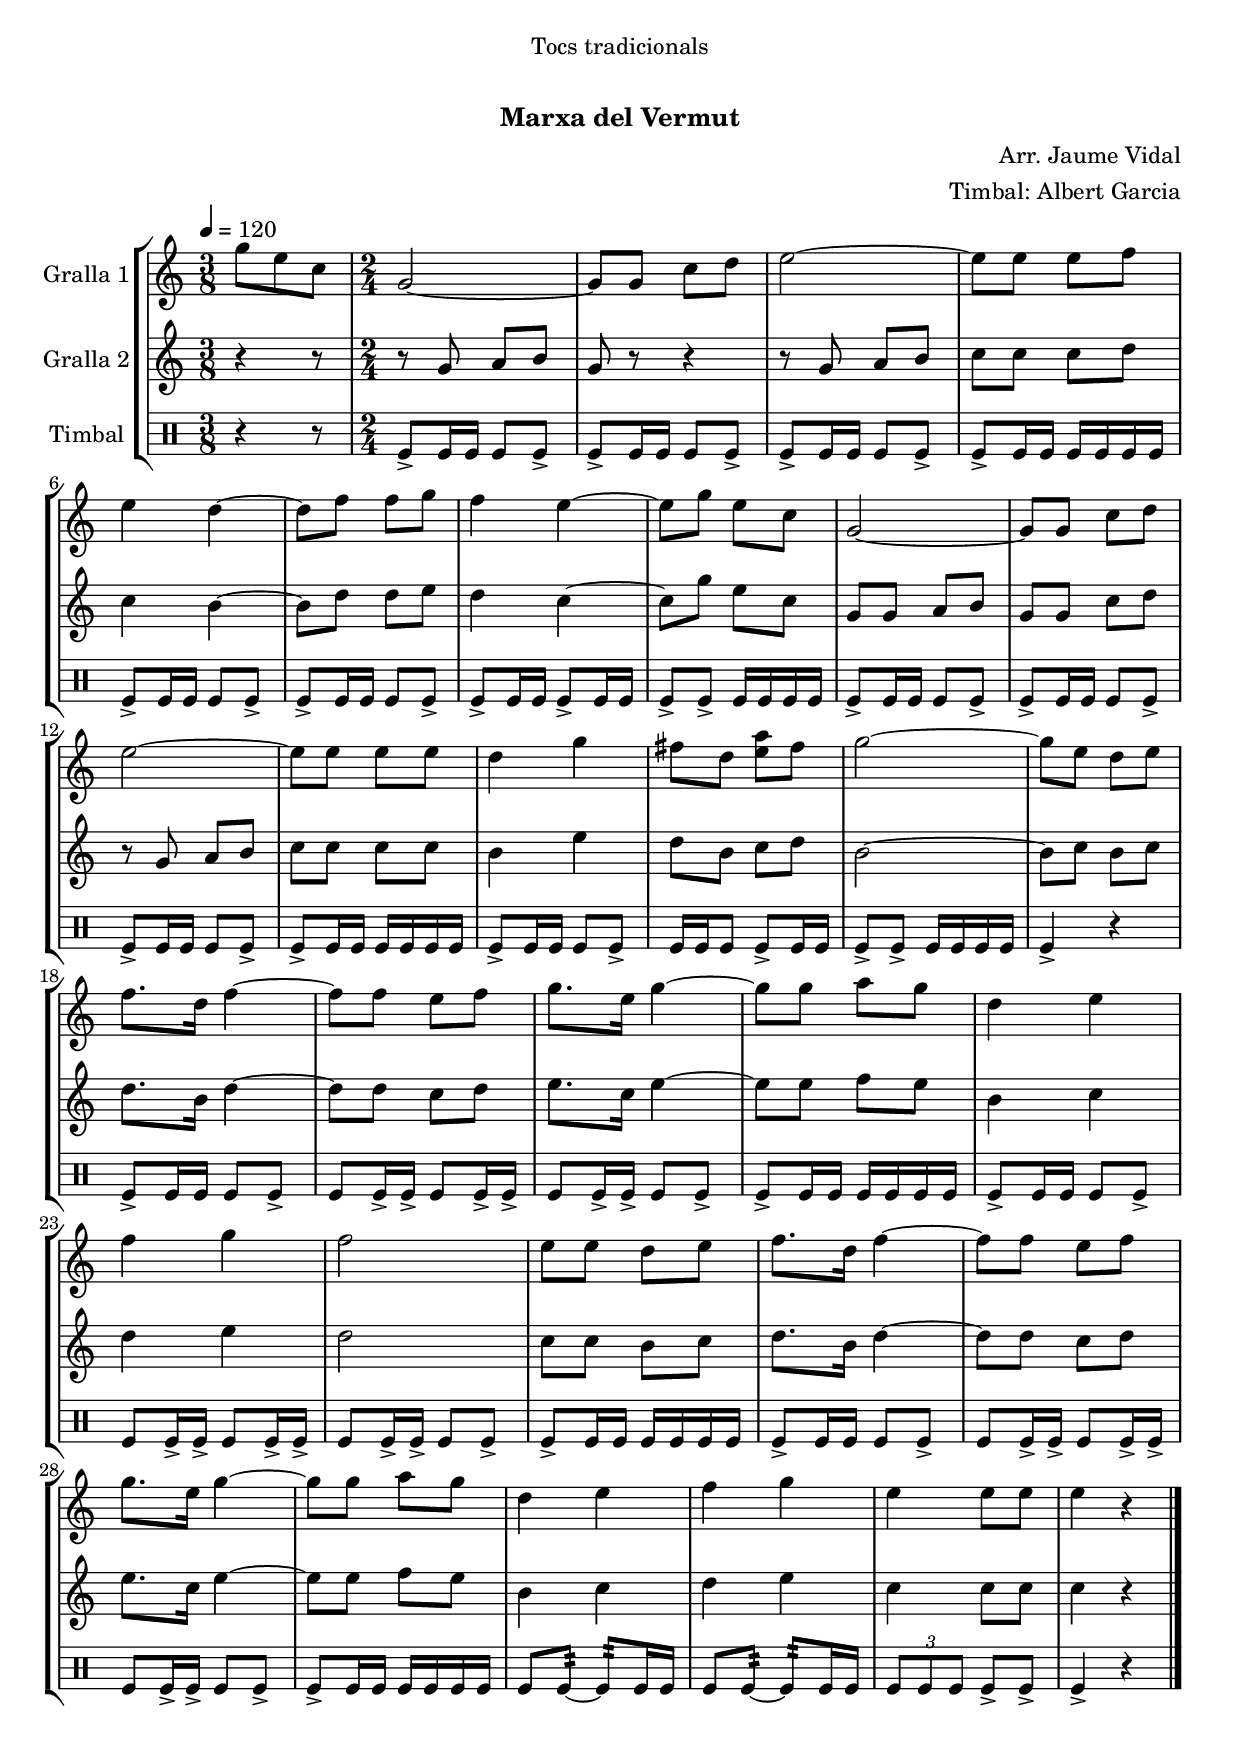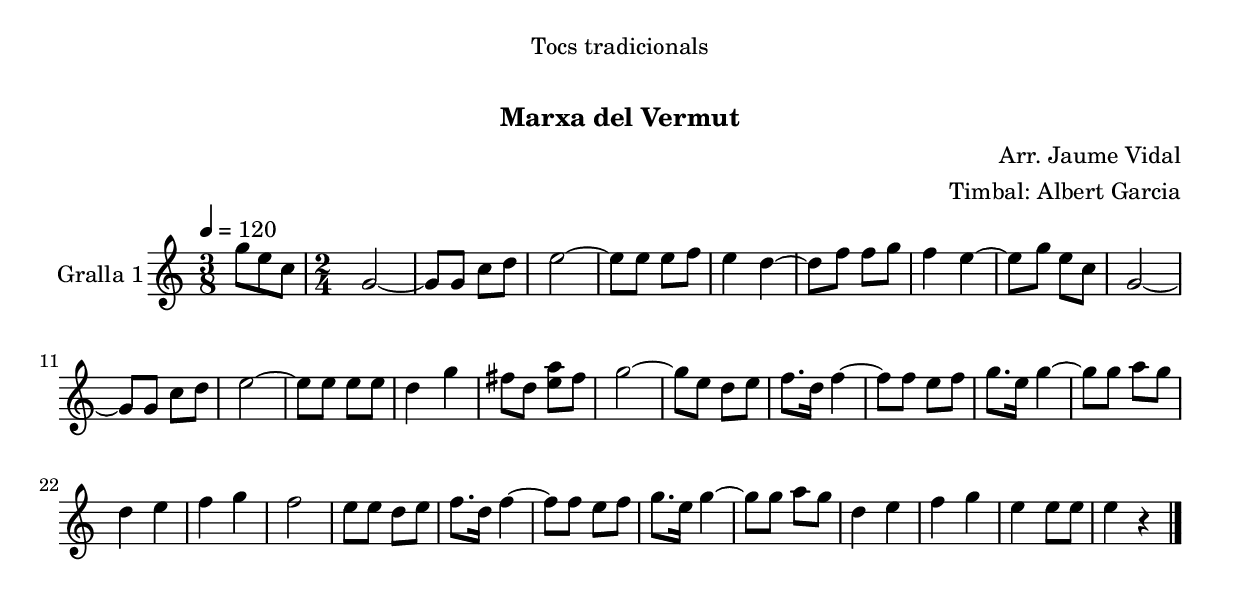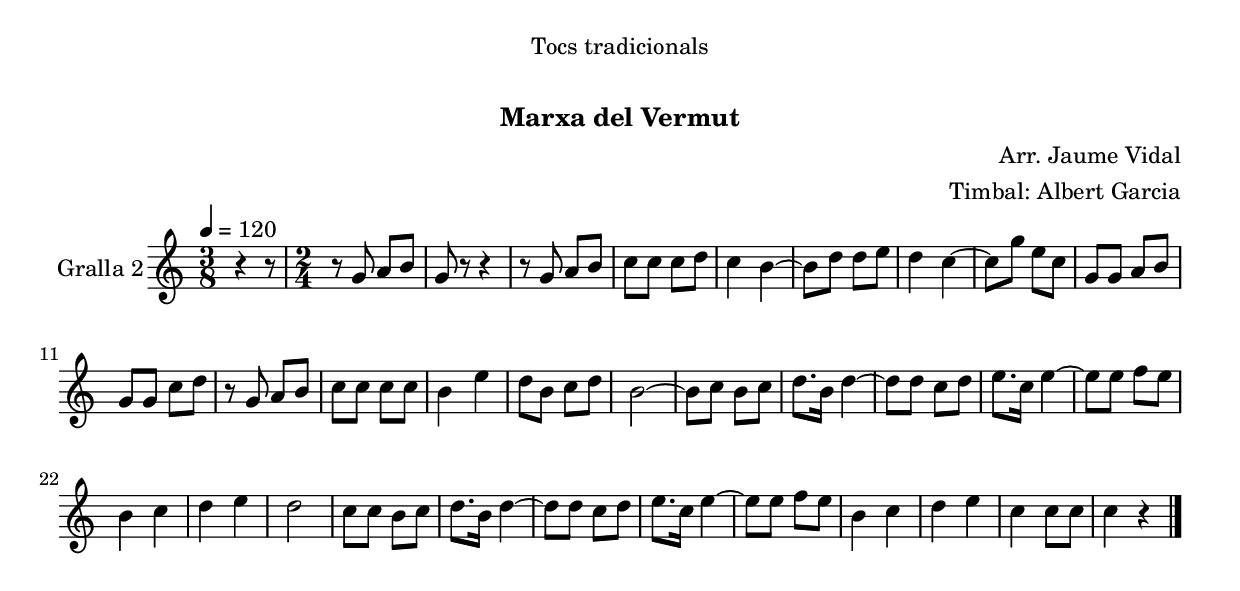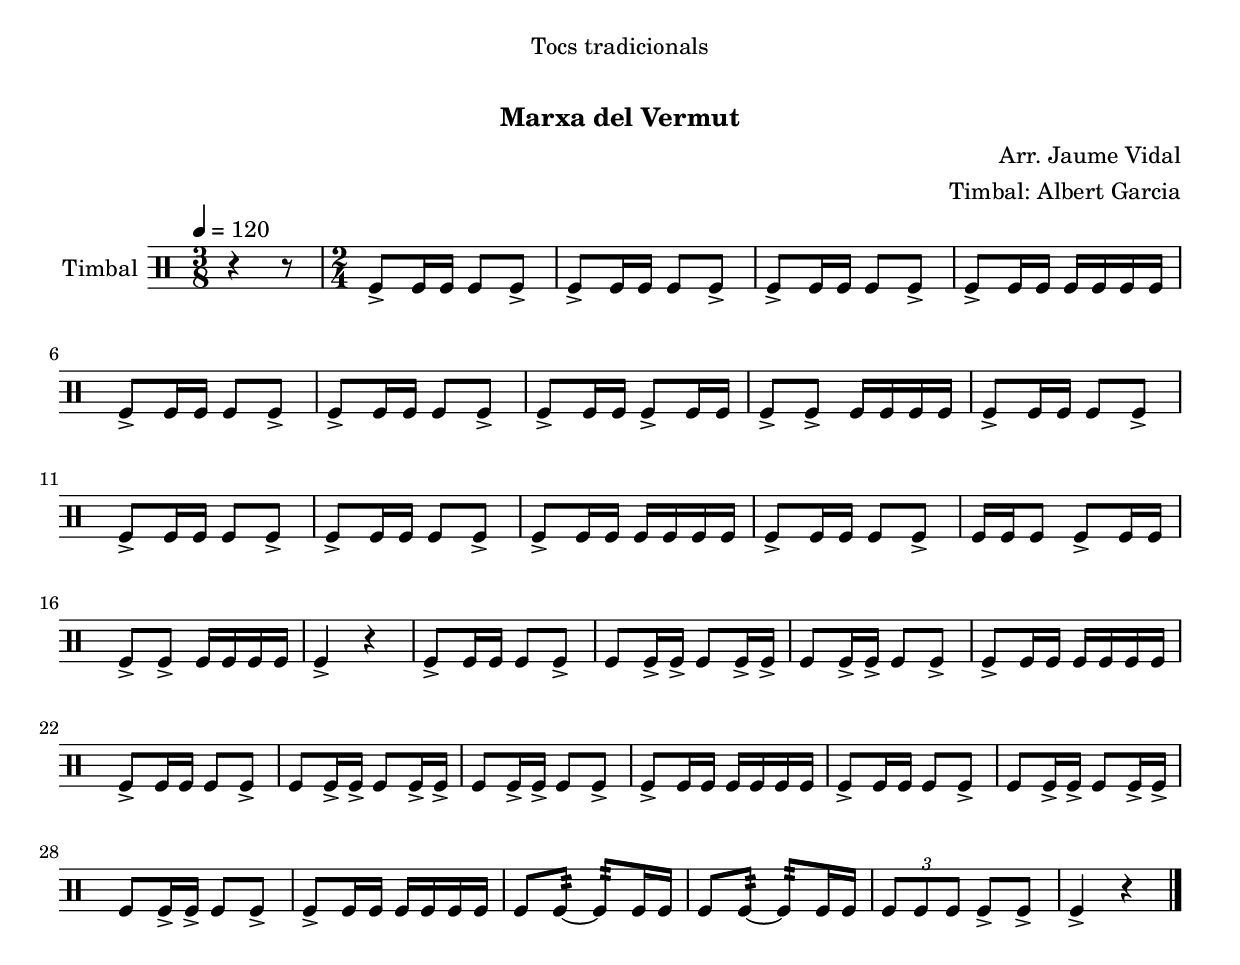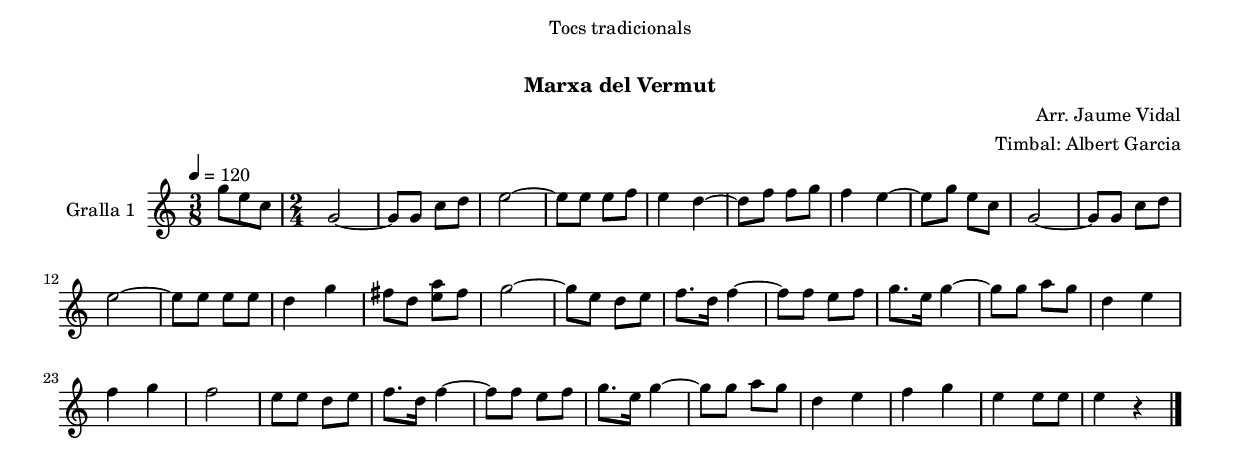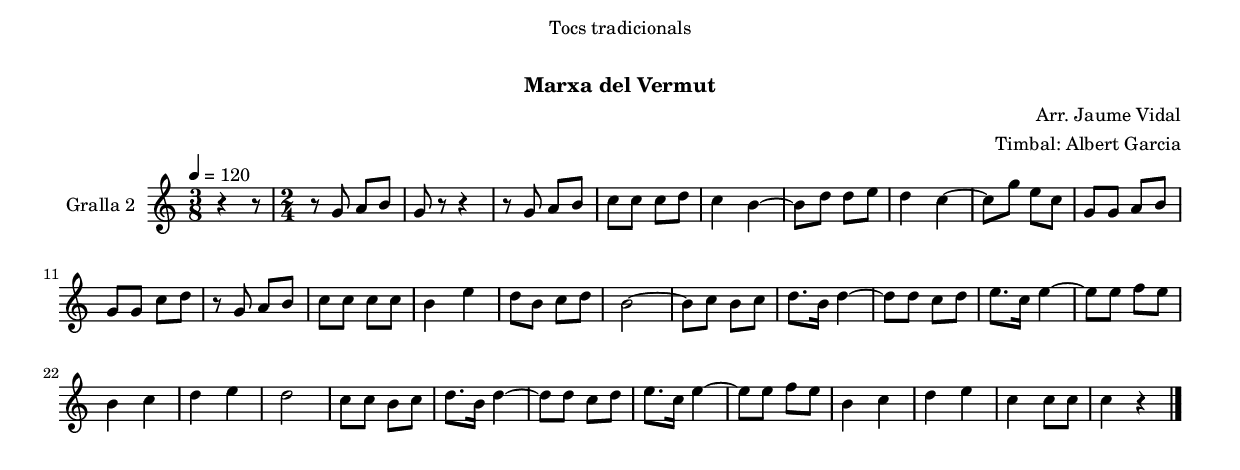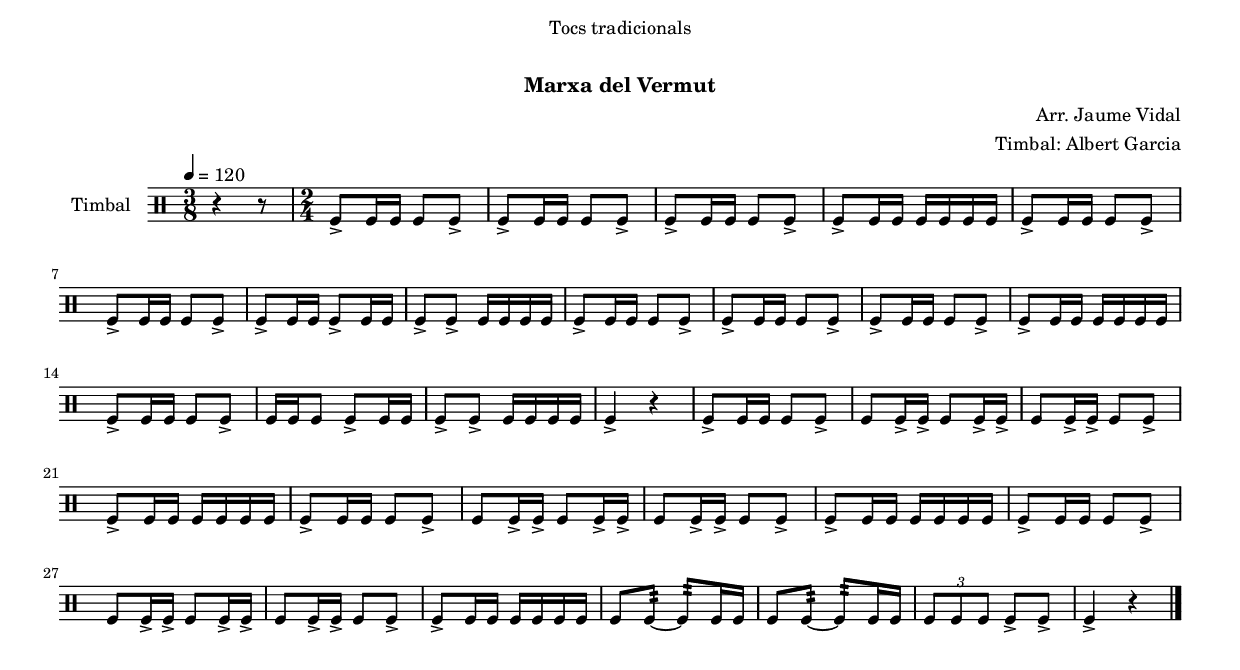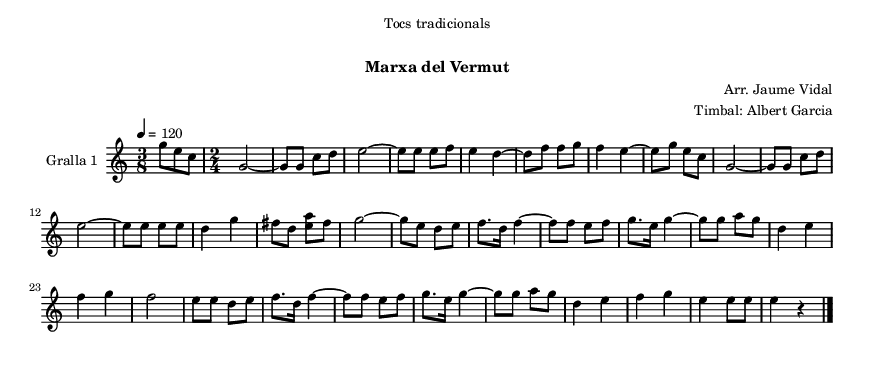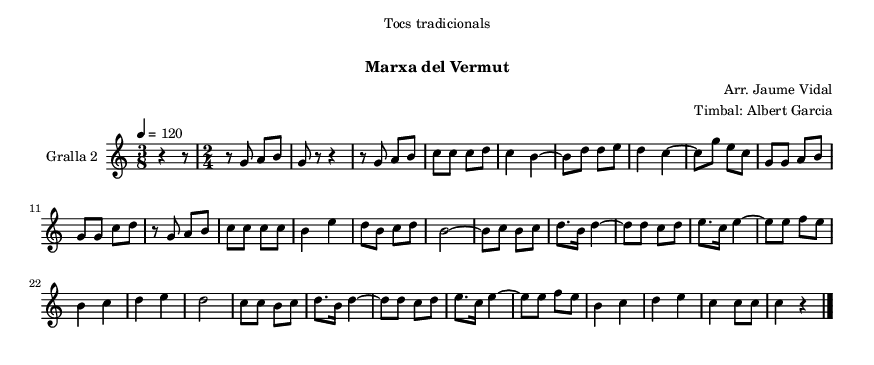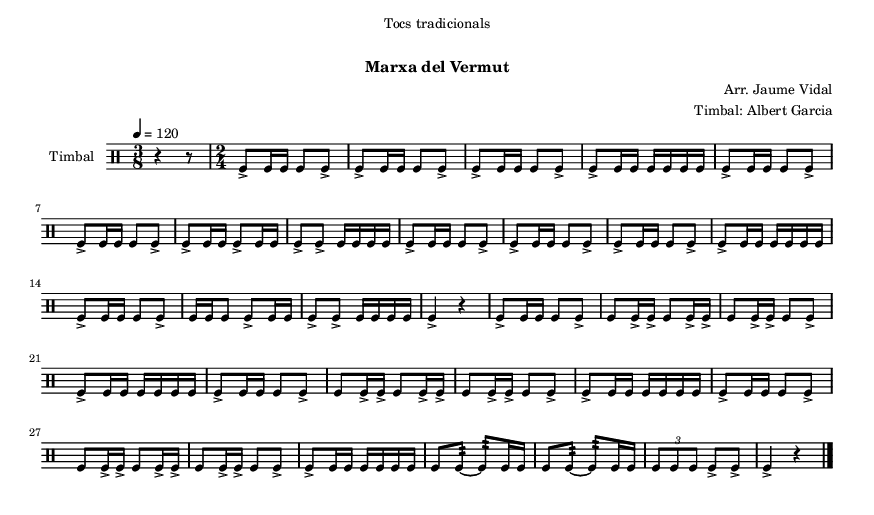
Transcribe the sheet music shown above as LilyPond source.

\version "2.16.0"

\header {
  dedication="Tocs tradicionals"
  title="   "
  subtitle="Marxa del Vermut"
  subsubtitle=""
  poet=""
  meter=""
  piece=""
  composer="Arr. Jaume Vidal"
  arranger="Timbal: Albert Garcia"
  opus=""
  instrument=""
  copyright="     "
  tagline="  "
}

liniaroAa =
\relative g''
{
  \tempo 4=120
  \clef treble
  \key c \major
  \time 3/8
  g8 e c  |
  \time 2/4   g2 ~  |
  g8 g c d  |
  e2 ~  |
  %05
  e8 e e f  |
  e4 d ~  |
  d8 f f g  |
  f4 e ~  |
  e8 g e c  |
  %10
  g2 ~  |
  g8 g c d  |
  e2 ~  |
  e8 e e e  |
  d4 g  |
  %15
  fis8 d <e a> fis  |
  g2 ~  |
  g8 e d e  |
  f8. d16 f4 ~  |
  f8 f e f  |
  %20
  g8. e16 g4 ~  |
  g8 g a g  |
  d4 e  |
  f4 g  |
  f2  |
  %25
  e8 e d e  |
  f8. d16 f4 ~  |
  f8 f e f  |
  g8. e16 g4 ~  |
  g8 g a g  |
  %30
  d4 e  |
  f4 g  |
  e4 e8 e  |
  e4 r  \bar "|."
}

liniaroAb =
\relative g'
{
  \tempo 4=120
  \clef treble
  \key c \major
  \time 3/8
  r4 r8  |
  \time 2/4   r8 g a b  |
  g8 r r4  |
  r8 g a b  |
  %05
  c8 c c d  |
  c4 b ~  |
  b8 d d e  |
  d4 c ~  |
  c8 g' e c  |
  %10
  g8 g a b  |
  g8 g c d  |
  r8 g, a b  |
  c8 c c c  |
  b4 e  |
  %15
  d8 b c d  |
  b2 ~  |
  b8 c b c  |
  d8. b16 d4 ~  |
  d8 d c d  |
  %20
  e8. c16 e4 ~  |
  e8 e f e  |
  b4 c  |
  d4 e  |
  d2  |
  %25
  c8 c b c  |
  d8. b16 d4 ~  |
  d8 d c d  |
  e8. c16 e4 ~  |
  e8 e f e  |
  %30
  b4 c  |
  d4 e  |
  c4 c8 c  |
  c4 r  \bar "|."
}

liniaroAc =
\drummode
{
  \tempo 4=120
  \time 3/8
  r4 r8  |
  \time 2/4   tomfl8-> tomfl16 tomfl tomfl8 tomfl->  |
  tomfl8-> tomfl16 tomfl tomfl8 tomfl->  |
  tomfl8-> tomfl16 tomfl tomfl8 tomfl->  |
  %05
  tomfl8-> tomfl16 tomfl tomfl tomfl tomfl tomfl  |
  tomfl8-> tomfl16 tomfl tomfl8 tomfl->  |
  tomfl8-> tomfl16 tomfl tomfl8 tomfl->  |
  tomfl8-> tomfl16 tomfl tomfl8-> tomfl16 tomfl  |
  tomfl8-> tomfl-> tomfl16 tomfl tomfl tomfl  |
  %10
  tomfl8-> tomfl16 tomfl tomfl8 tomfl->  |
  tomfl8-> tomfl16 tomfl tomfl8 tomfl->  |
  tomfl8-> tomfl16 tomfl tomfl8 tomfl->  |
  tomfl8-> tomfl16 tomfl tomfl tomfl tomfl tomfl  |
  tomfl8-> tomfl16 tomfl tomfl8 tomfl->  |
  %15
  tomfl16 tomfl tomfl8 tomfl-> tomfl16 tomfl  |
  tomfl8-> tomfl-> tomfl16 tomfl tomfl tomfl  |
  tomfl4-> r  |
  tomfl8-> tomfl16 tomfl tomfl8 tomfl->  |
  tomfl8 tomfl16-> tomfl-> tomfl8 tomfl16-> tomfl->  |
  %20
  tomfl8 tomfl16-> tomfl-> tomfl8 tomfl->  |
  tomfl8-> tomfl16 tomfl tomfl tomfl tomfl tomfl  |
  tomfl8-> tomfl16 tomfl tomfl8 tomfl->  |
  tomfl8 tomfl16-> tomfl-> tomfl8 tomfl16-> tomfl->  |
  tomfl8 tomfl16-> tomfl-> tomfl8 tomfl->  |
  %25
  tomfl8-> tomfl16 tomfl tomfl tomfl tomfl tomfl  |
  tomfl8-> tomfl16 tomfl tomfl8 tomfl->  |
  tomfl8 tomfl16-> tomfl-> tomfl8 tomfl16-> tomfl->  |
  tomfl8 tomfl16-> tomfl-> tomfl8 tomfl->  |
  tomfl8-> tomfl16 tomfl tomfl tomfl tomfl tomfl  |
  %30
  tomfl8 tomfl:32 ~ tomfl:32 tomfl16 tomfl  |
  tomfl8 tomfl:32 ~ tomfl:32 tomfl16 tomfl  |
  \times 2/3 { tomfl8 tomfl tomfl } tomfl-> tomfl->  |
  tomfl4-> r  \bar "|."
}

\book {

\paper {
  print-page-number = false
  #(set-paper-size "a4")
  #(layout-set-staff-size 20)
}

\bookpart {
  \score {
    \new StaffGroup {
      \override Score.RehearsalMark #'self-alignment-X = #LEFT
      <<
        \new Staff \with {instrumentName = #"Gralla 1" } \liniaroAa
        \new Staff \with {instrumentName = #"Gralla 2" } \liniaroAb
        \new DrumStaff \with {instrumentName = #"Timbal" } \liniaroAc
      >>
    }
    \layout {}
  }\score { \unfoldRepeats
    \new StaffGroup {
      \override Score.RehearsalMark #'self-alignment-X = #LEFT
      <<
        \new Staff \with {instrumentName = #"Gralla 1" } \liniaroAa
        \new Staff \with {instrumentName = #"Gralla 2" } \liniaroAb
        \new DrumStaff \with {instrumentName = #"Timbal" } \liniaroAc
      >>
    }
    \midi {}
  }
}

\bookpart {
  \header {}
  \score {
    \new StaffGroup {
      \override Score.RehearsalMark #'self-alignment-X = #LEFT
      <<
        \new Staff \with {instrumentName = #"Gralla 1" } \liniaroAa
      >>
    }
    \layout {}
  }\score { \unfoldRepeats
    \new StaffGroup {
      \override Score.RehearsalMark #'self-alignment-X = #LEFT
      <<
        \new Staff \with {instrumentName = #"Gralla 1" } \liniaroAa
      >>
    }
    \midi {}
  }
}

\bookpart {
  \header {}
  \score {
    \new StaffGroup {
      \override Score.RehearsalMark #'self-alignment-X = #LEFT
      <<
        \new Staff \with {instrumentName = #"Gralla 2" } \liniaroAb
      >>
    }
    \layout {}
  }\score { \unfoldRepeats
    \new StaffGroup {
      \override Score.RehearsalMark #'self-alignment-X = #LEFT
      <<
        \new Staff \with {instrumentName = #"Gralla 2" } \liniaroAb
      >>
    }
    \midi {}
  }
}

\bookpart {
  \header {}
  \score {
    \new StaffGroup {
      \override Score.RehearsalMark #'self-alignment-X = #LEFT
      <<
        \new DrumStaff \with {instrumentName = #"Timbal" } \liniaroAc
      >>
    }
    \layout {}
  }\score { \unfoldRepeats
    \new StaffGroup {
      \override Score.RehearsalMark #'self-alignment-X = #LEFT
      <<
        \new DrumStaff \with {instrumentName = #"Timbal" } \liniaroAc
      >>
    }
    \midi {}
  }
}

}

\book {

\paper {
  print-page-number = false
  #(set-paper-size "a5landscape")
  #(layout-set-staff-size 16)
  #(define output-suffix "a5")
}

\bookpart {
  \header {}
  \score {
    \new StaffGroup {
      \override Score.RehearsalMark #'self-alignment-X = #LEFT
      <<
        \new Staff \with {instrumentName = #"Gralla 1" } \liniaroAa
      >>
    }
    \layout {}
  }
}

\bookpart {
  \header {}
  \score {
    \new StaffGroup {
      \override Score.RehearsalMark #'self-alignment-X = #LEFT
      <<
        \new Staff \with {instrumentName = #"Gralla 2" } \liniaroAb
      >>
    }
    \layout {}
  }
}

\bookpart {
  \header {}
  \score {
    \new StaffGroup {
      \override Score.RehearsalMark #'self-alignment-X = #LEFT
      <<
        \new DrumStaff \with {instrumentName = #"Timbal" } \liniaroAc
      >>
    }
    \layout {}
  }
}

}

\book {

\paper {
  print-page-number = false
  #(set-paper-size "a6landscape")
  #(layout-set-staff-size 12)
  #(define output-suffix "a6")
}

\bookpart {
  \header {}
  \score {
    \new StaffGroup {
      \override Score.RehearsalMark #'self-alignment-X = #LEFT
      <<
        \new Staff \with {instrumentName = #"Gralla 1" } \liniaroAa
      >>
    }
    \layout {}
  }
}

\bookpart {
  \header {}
  \score {
    \new StaffGroup {
      \override Score.RehearsalMark #'self-alignment-X = #LEFT
      <<
        \new Staff \with {instrumentName = #"Gralla 2" } \liniaroAb
      >>
    }
    \layout {}
  }
}

\bookpart {
  \header {}
  \score {
    \new StaffGroup {
      \override Score.RehearsalMark #'self-alignment-X = #LEFT
      <<
        \new DrumStaff \with {instrumentName = #"Timbal" } \liniaroAc
      >>
    }
    \layout {}
  }
}

}

